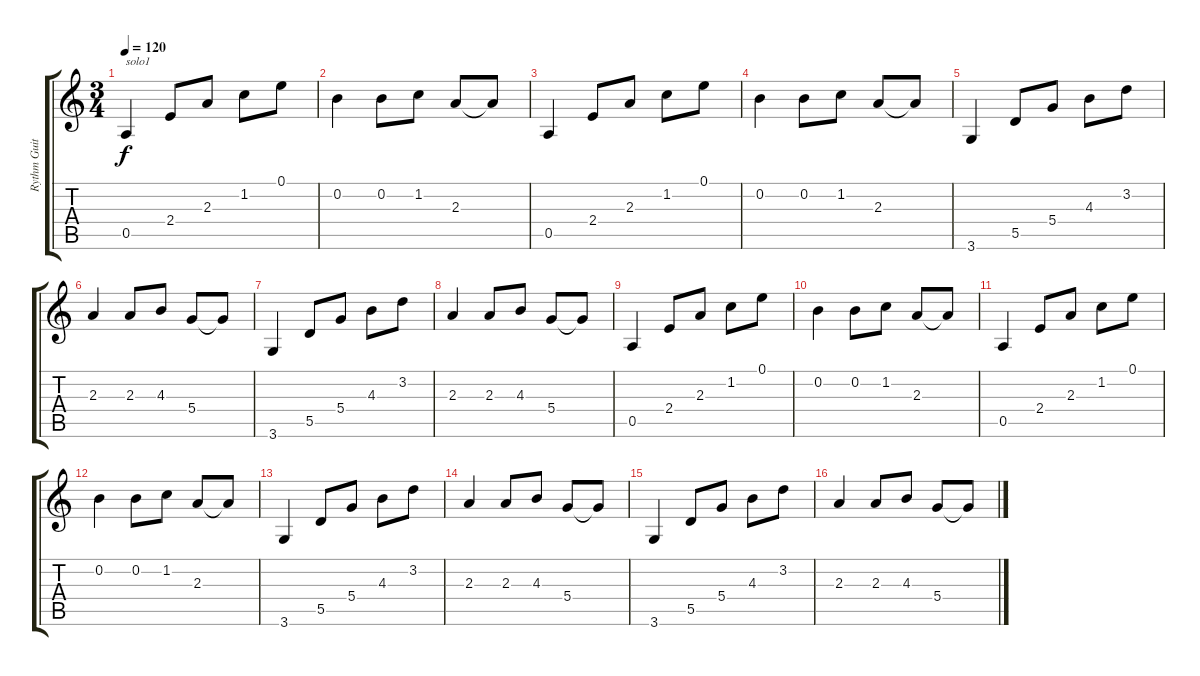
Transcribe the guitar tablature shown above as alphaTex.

\track ("Rythm Guitar" "Rythm Guit") {instrument electricguitarclean}
\staff {score tabs}
\tuning (E4 B3 G3 D3 A2 E2) {hide}
\ts (3 4)
\tempo 120
\clef g2
\ks c
0.5.4{txt "solo1" dy f} 2.4.8 2.3.8 1.2.8 0.1.8 |
0.2.4 0.2.8 1.2.8 2.3.8 2.3{t}.8 |
0.5.4 2.4.8 2.3.8 1.2.8 0.1.8 |
0.2.4 0.2.8 1.2.8 2.3.8 2.3{t}.8 |
3.6.4 5.5.8 5.4.8 4.3.8 3.2.8 |
2.3.4 2.3.8 4.3.8 5.4.8 5.4{t}.8 |
3.6.4 5.5.8 5.4.8 4.3.8 3.2.8 |
2.3.4 2.3.8 4.3.8 5.4.8 5.4{t}.8 |
0.5.4 2.4.8 2.3.8 1.2.8 0.1.8 |
0.2.4 0.2.8 1.2.8 2.3.8 2.3{t}.8 |
0.5.4 2.4.8 2.3.8 1.2.8 0.1.8 |
0.2.4 0.2.8 1.2.8 2.3.8 2.3{t}.8 |
3.6.4 5.5.8 5.4.8 4.3.8 3.2.8 |
2.3.4 2.3.8 4.3.8 5.4.8 5.4{t}.8 |
3.6.4 5.5.8 5.4.8 4.3.8 3.2.8 |
2.3.4 2.3.8 4.3.8 5.4.8 5.4{t}.8
